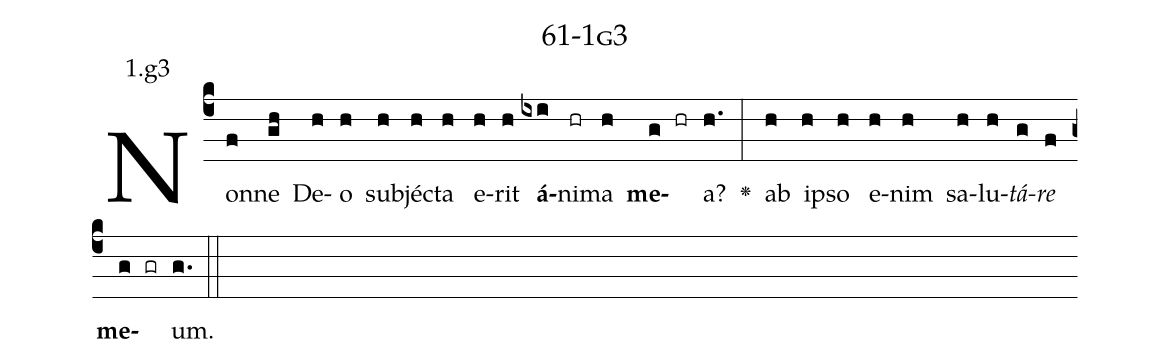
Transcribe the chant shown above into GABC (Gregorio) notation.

name: 61-1g3;
annotation: 1.g3;
%%
(c4)Non(f)ne(gh) De(h)o(h) sub(h)jéc(h)ta(h) e(h)rit(h) <b>á</b>(ixi)ni(hr)ma(h) <b>me</b>(g hr)a?(h.) <v>\greheightstar</v>(:) ab(h) ip(h)so(h) e(h)nim(h) sa(h)lu(h)<i>tá</i>(g)<i>re</i>(f) <b>me</b>(g gr)um.(g.) (::)


%E(h) u(h) o(g) u(f) a(g) e.(g.) (::)
